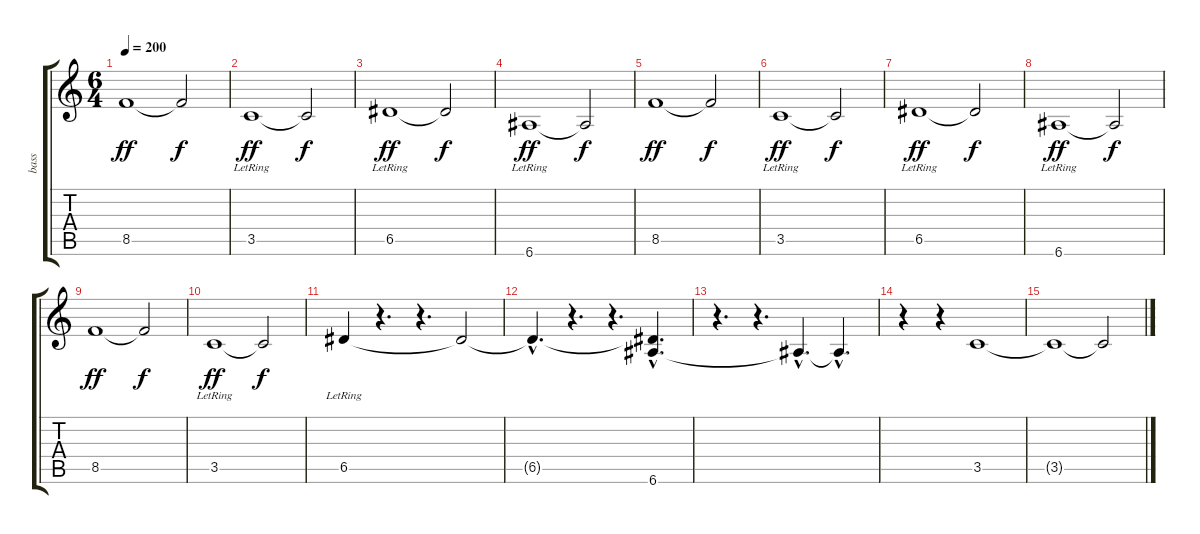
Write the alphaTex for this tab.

\track ("bass" "bass") {instrument acousticbass}
\staff {score tabs}
\tuning (E4 B3 G3 D3 A2 E2) {hide}
\ts (6 4)
\tempo 200
\clef g2
\ks c
8.5.1{dy ff} 8.5{t}.2{dy f} |
3.5{lr}.1{dy ff} 3.5{t}.2{dy f} |
6.5{lr}.1{dy ff} 6.5{t}.2{dy f} |
6.6{lr}.1{dy ff} 6.6{t}.2{dy f} |
8.5.1{dy ff} 8.5{t}.2{dy f} |
3.5{lr}.1{dy ff} 3.5{t}.2{dy f} |
6.5{lr}.1{dy ff} 6.5{t}.2{dy f} |
6.6{lr}.1{dy ff} 6.6{t}.2{dy f} |
8.5.1{dy ff} 8.5{t}.2{dy f} |
3.5{lr}.1{dy ff} 3.5{t}.2{dy f} |
6.5{lr}.4 r.4{d} r.4{d} 6.5{t}.2 |
6.5{hac t}.4{d} r.4{d} r.4{d} (6.5{hac t} 6.6{hac}).4{d} |
r.4{d} r.4{d} 6.6{hac t}.4{d} 6.6{hac t}.4{d} |
r.4 r.4 3.5.1 |
3.5{t}.1 3.5{t}.2
